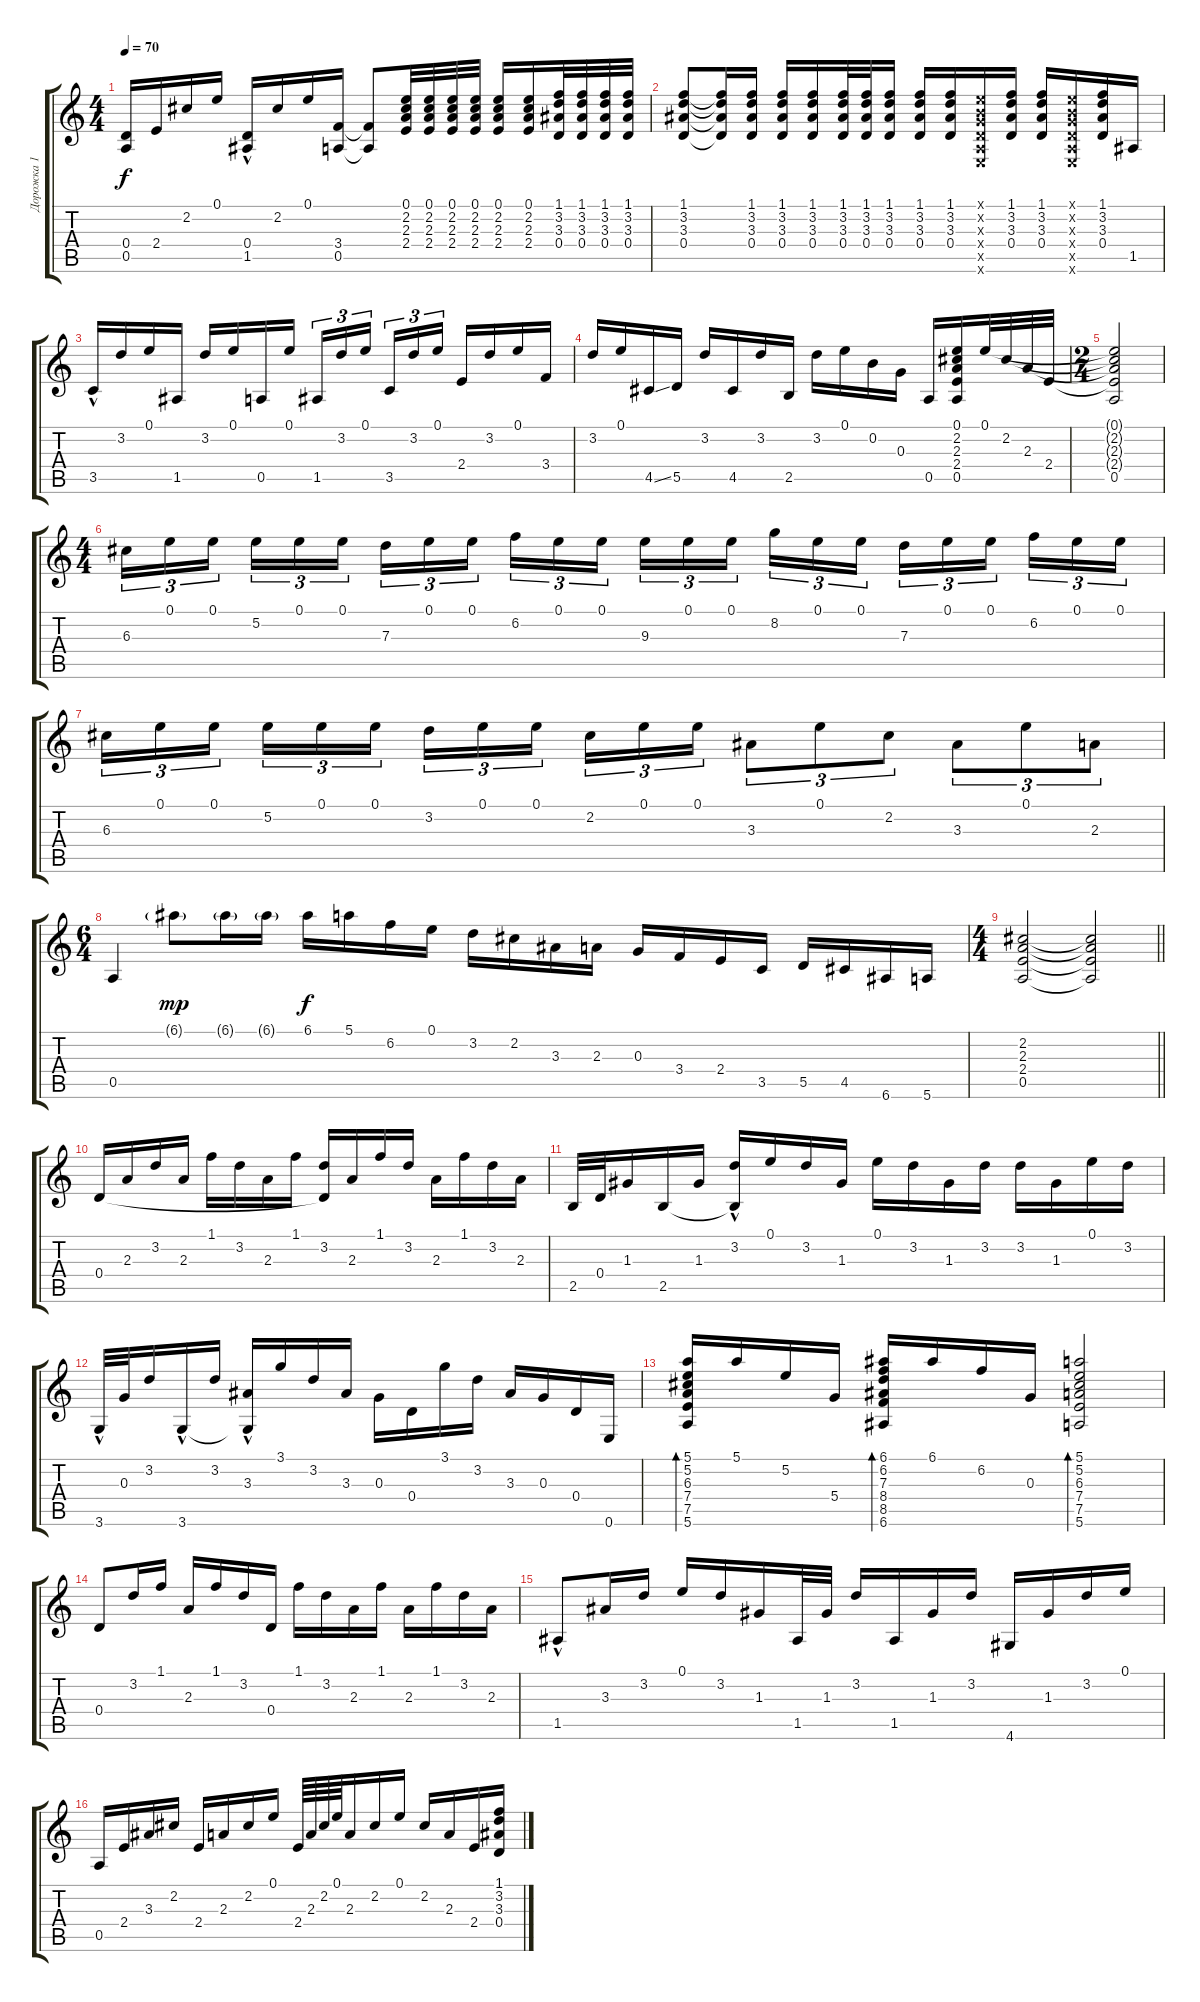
\track ("Дорожка 1" "Дорожка 1") {instrument acousticguitarnylon}
\staff {score tabs}
\tuning (E4 B3 G3 D3 A2 E2) {hide}
\ts (4 4)
\tempo 70
\clef g2
\ks c
(0.4 0.5).16{dy f} 2.4.16 2.2.16 0.1.16 (0.4 1.5{hac}).16 2.2.16 0.1.16 (3.4 0.5).16 (3.4{t} 0.5{t}).8 (0.1 2.2 2.3 2.4).32 (0.1 2.2 2.3 2.4).32 (0.1 2.2 2.3 2.4).32 (0.1 2.2 2.3 2.4).32 (0.1 2.2 2.3 2.4).16 (0.1 2.2 2.3 2.4).16 (1.1 3.2 3.3 0.4).32 (1.1 3.2 3.3 0.4).32 (1.1 3.2 3.3 0.4).32 (1.1 3.2 3.3 0.4).32 |
(1.1 3.2 3.3 0.4).8 (1.1{t} 3.2{t} 3.3{t} 0.4{t}).16 (1.1 3.2 3.3 0.4).16 (1.1 3.2 3.3 0.4).16 (1.1 3.2 3.3 0.4).16 (1.1 3.2 3.3 0.4).32 (1.1 3.2 3.3 0.4).32 (1.1 3.2 3.3 0.4).16 (1.1 3.2 3.3 0.4).16 (1.1 3.2 3.3 0.4).16 (0.1{x} 0.2{x} 0.3{x} 0.4{x} 0.5{x} 0.6{x}).16 (1.1 3.2 3.3 0.4).16 (1.1 3.2 3.3 0.4).16 (0.1{x} 0.2{x} 0.3{x} 0.4{x} 0.5{x} 0.6{x}).16 (1.1 3.2 3.3 0.4).16 1.5.16 |
3.5{hac}.16 3.2.16 0.1.16 1.5.16 3.2.16 0.1.16 0.5.16 0.1.16 1.5.16{tu (3 2)} 3.2.16{tu (3 2)} 0.1.16{tu (3 2)} 3.5.16{tu (3 2)} 3.2.16{tu (3 2)} 0.1.16{tu (3 2)} 2.4.16 3.2.16 0.1.16 3.4.16 |
3.2.16 0.1.16 4.5{ss}.16 5.5.16 3.2.16 4.5.16 3.2.16 2.5.16 3.2.16 0.1.16 0.2.16 0.3.16 0.5.16 (0.1 2.2 2.3 2.4 0.5).16 0.1.32 2.2.32 2.3.32 2.4.32 |
\ts (2 4)
(0.1{t} 2.2{t} 2.3{t} 2.4{t} 0.5).2 |
\ts (4 4)
6.3.16{tu (3 2)} 0.1.16{tu (3 2)} 0.1.16{tu (3 2)} 5.2.16{tu (3 2)} 0.1.16{tu (3 2)} 0.1.16{tu (3 2)} 7.3.16{tu (3 2)} 0.1.16{tu (3 2)} 0.1.16{tu (3 2)} 6.2.16{tu (3 2)} 0.1.16{tu (3 2)} 0.1.16{tu (3 2)} 9.3.16{tu (3 2)} 0.1.16{tu (3 2)} 0.1.16{tu (3 2)} 8.2.16{tu (3 2)} 0.1.16{tu (3 2)} 0.1.16{tu (3 2)} 7.3.16{tu (3 2)} 0.1.16{tu (3 2)} 0.1.16{tu (3 2)} 6.2.16{tu (3 2)} 0.1.16{tu (3 2)} 0.1.16{tu (3 2)} |
6.3.16{tu (3 2)} 0.1.16{tu (3 2)} 0.1.16{tu (3 2)} 5.2.16{tu (3 2)} 0.1.16{tu (3 2)} 0.1.16{tu (3 2)} 3.2.16{tu (3 2)} 0.1.16{tu (3 2)} 0.1.16{tu (3 2)} 2.2.16{tu (3 2)} 0.1.16{tu (3 2)} 0.1.16{tu (3 2)} 3.3.8{tu (3 2)} 0.1.8{tu (3 2)} 2.2.8{tu (3 2)} 3.3.8{tu (3 2)} 0.1.8{tu (3 2)} 2.3.8{tu (3 2)} |
\ts (6 4)
0.5.4 6.1{g}.8{dy mp} 6.1{g}.16 6.1{g}.16 6.1.16{dy f} 5.1.16 6.2.16 0.1.16 3.2.16 2.2.16 3.3.16 2.3.16 0.3.16 3.4.16 2.4.16 3.5.16 5.5.16 4.5.16 6.6.16 5.6.16 |
\ts (4 4)
\barLineRight lightlight
(2.2 2.3 2.4 0.5).2 (2.2{t} 2.3{t} 2.4{t} 0.5{t}).2 |
0.4.16 2.3.16 3.2.16 2.3.16 1.1.16 3.2.16 2.3.16 1.1.16 (3.2 0.4{t}).16 2.3.16 1.1.16 3.2.16 2.3.16 1.1.16 3.2.16 2.3.16 |
2.5.32 0.4.32 1.3.16 2.5.16 1.3.16 (3.2 2.5{hac t}).16 0.1.16 3.2.16 1.3.16 0.1.16 3.2.16 1.3.16 3.2.16 3.2.16 1.3.16 0.1.16 3.2.16 |
3.6{hac}.32 0.3.32 3.2.16 3.6{hac}.16 3.2.16 (3.3 3.6{hac t}).16 3.1.16 3.2.16 3.3.16 0.3.16 0.4.16 3.1.16 3.2.16 3.3.16 0.3.16 0.4.16 0.6.16 |
(5.1 5.2 6.3 7.4 7.5 5.6).16{bd 480} 5.1.16 5.2.16 5.4.16 (6.1 6.2 7.3 8.4 8.5 6.6).16{bd 480} 6.1.16 6.2.16 0.3.16 (5.1 5.2 6.3 7.4 7.5 5.6).2{bd 480} |
0.4.8 3.2.16 1.1.16 2.3.16 1.1.16 3.2.16 0.4.16 1.1.16 3.2.16 2.3.16 1.1.16 2.3.16 1.1.16 3.2.16 2.3.16 |
1.5{hac}.8 3.3.16 3.2.16 0.1.16 3.2.16 1.3.16 1.5.32 1.3.32 3.2.16 1.5.16 1.3.16 3.2.16 4.6.16 1.3.16 3.2.16 0.1.16 |
0.5.16 2.4.16 3.3.16 2.2.16 2.4.16 2.3.16 2.2.16 0.1.16 2.4.64 2.3.64 2.2.64 0.1.64 2.3.16 2.2.16 0.1.16 2.2.16 2.3.16 2.4.16 (1.1 3.2 3.3 0.4).16
